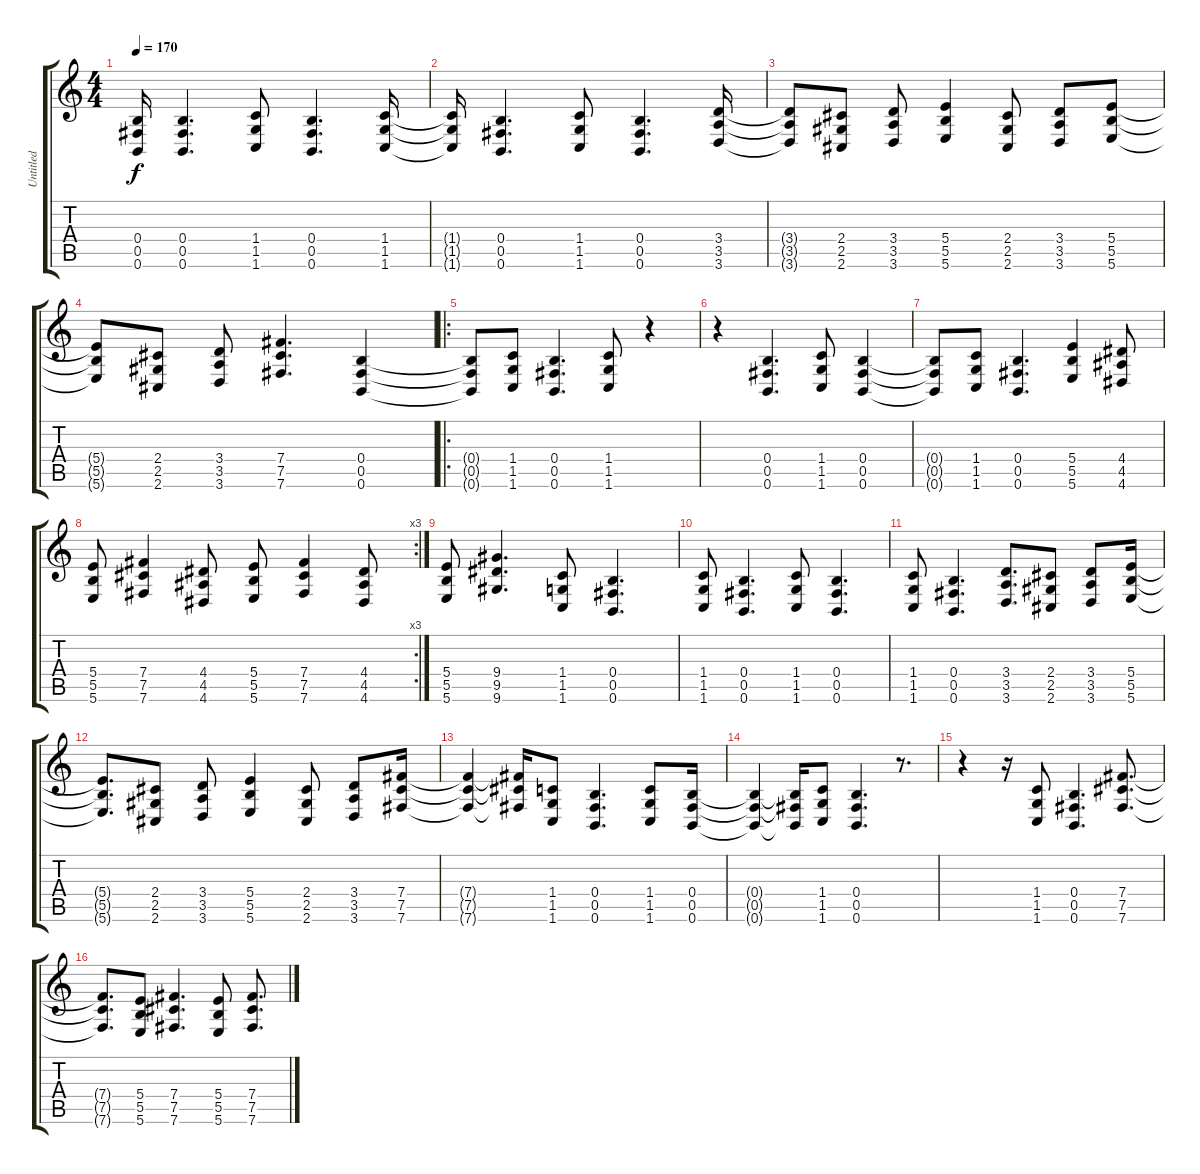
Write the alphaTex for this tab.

\track ("Untitled" "Untitled") {instrument distortionguitar}
\staff {score tabs}
\tuning (Db4 Ab3 E3 B2 Gb2 B1) {hide}
\ts (4 4)
\tempo 170
\clef g2
\ks c
(0.4{t} 0.5{t} 0.6{t}).16{dy f} (0.4 0.5 0.6).4{d} (1.4 1.5 1.6).8 (0.4 0.5 0.6).4{d} (1.4 1.5 1.6).16 |
(1.4{t} 1.5{t} 1.6{t}).16 (0.4 0.5 0.6).4{d} (1.4 1.5 1.6).8 (0.4 0.5 0.6).4{d} (3.4 3.5 3.6).16 |
(3.4{t} 3.5{t} 3.6{t}).8 (2.4 2.5 2.6).8 (3.4 3.5 3.6).8 (5.4 5.5 5.6).4 (2.4 2.5 2.6).8 (3.4 3.5 3.6).8 (5.4 5.5 5.6).8 |
(5.4{t} 5.5{t} 5.6{t}).8 (2.4 2.5 2.6).8 (3.4 3.5 3.6).8 (7.4 7.5 7.6).4{d} (0.4 0.5 0.6).4 |
\ro
(0.4{t} 0.5{t} 0.6{t}).8 (1.4 1.5 1.6).8 (0.4 0.5 0.6).4{d} (1.4 1.5 1.6).8 r.4 |
r.4 (0.4 0.5 0.6).4{d} (1.4 1.5 1.6).8 (0.4 0.5 0.6).4 |
(0.4{t} 0.5{t} 0.6{t}).8 (1.4 1.5 1.6).8 (0.4 0.5 0.6).4{d} (5.4 5.5 5.6).4 (4.4 4.5 4.6).8 |
\rc 3
(5.4 5.5 5.6).8 (7.4 7.5 7.6).4 (4.4 4.5 4.6).8 (5.4 5.5 5.6).8 (7.4 7.5 7.6).4 (4.4 4.5 4.6).8 |
(5.4 5.5 5.6).8 (9.4 9.5 9.6).4{d} (1.4 1.5 1.6).8 (0.4 0.5 0.6).4{d} |
(1.4 1.5 1.6).8 (0.4 0.5 0.6).4{d} (1.4 1.5 1.6).8 (0.4 0.5 0.6).4{d} |
(1.4 1.5 1.6).8 (0.4 0.5 0.6).4{d} (3.4 3.5 3.6).8{d} (2.4 2.5 2.6).8 (3.4 3.5 3.6).8 (5.4 5.5 5.6).16 |
(5.4{t} 5.5{t} 5.6{t}).8{d} (2.4 2.5 2.6).8 (3.4 3.5 3.6).8 (5.4 5.5 5.6).4 (2.4 2.5 2.6).8 (3.4 3.5 3.6).8 (7.4 7.5 7.6).16 |
(7.4{t} 7.5{t} 7.6{t}).4 (7.4{t} 7.5{t} 7.6{t}).16 (1.4 1.5 1.6).8 (0.4 0.5 0.6).4{d} (1.4 1.5 1.6).8 (0.4 0.5 0.6).16 |
(0.4{t} 0.5{t} 0.6{t}).4 (0.4{t} 0.5{t} 0.6{t}).16 (1.4 1.5 1.6).8 (0.4 0.5 0.6).4{d} r.8{d} |
r.4 r.16 (1.4 1.5 1.6).8 (0.4 0.5 0.6).4{d} (7.4 7.5 7.6).8{d} |
(7.4{t} 7.5{t} 7.6{t}).8{d} (5.4 5.5 5.6).8 (7.4 7.5 7.6).4{d} (5.4 5.5 5.6).8 (7.4 7.5 7.6).8{d}
